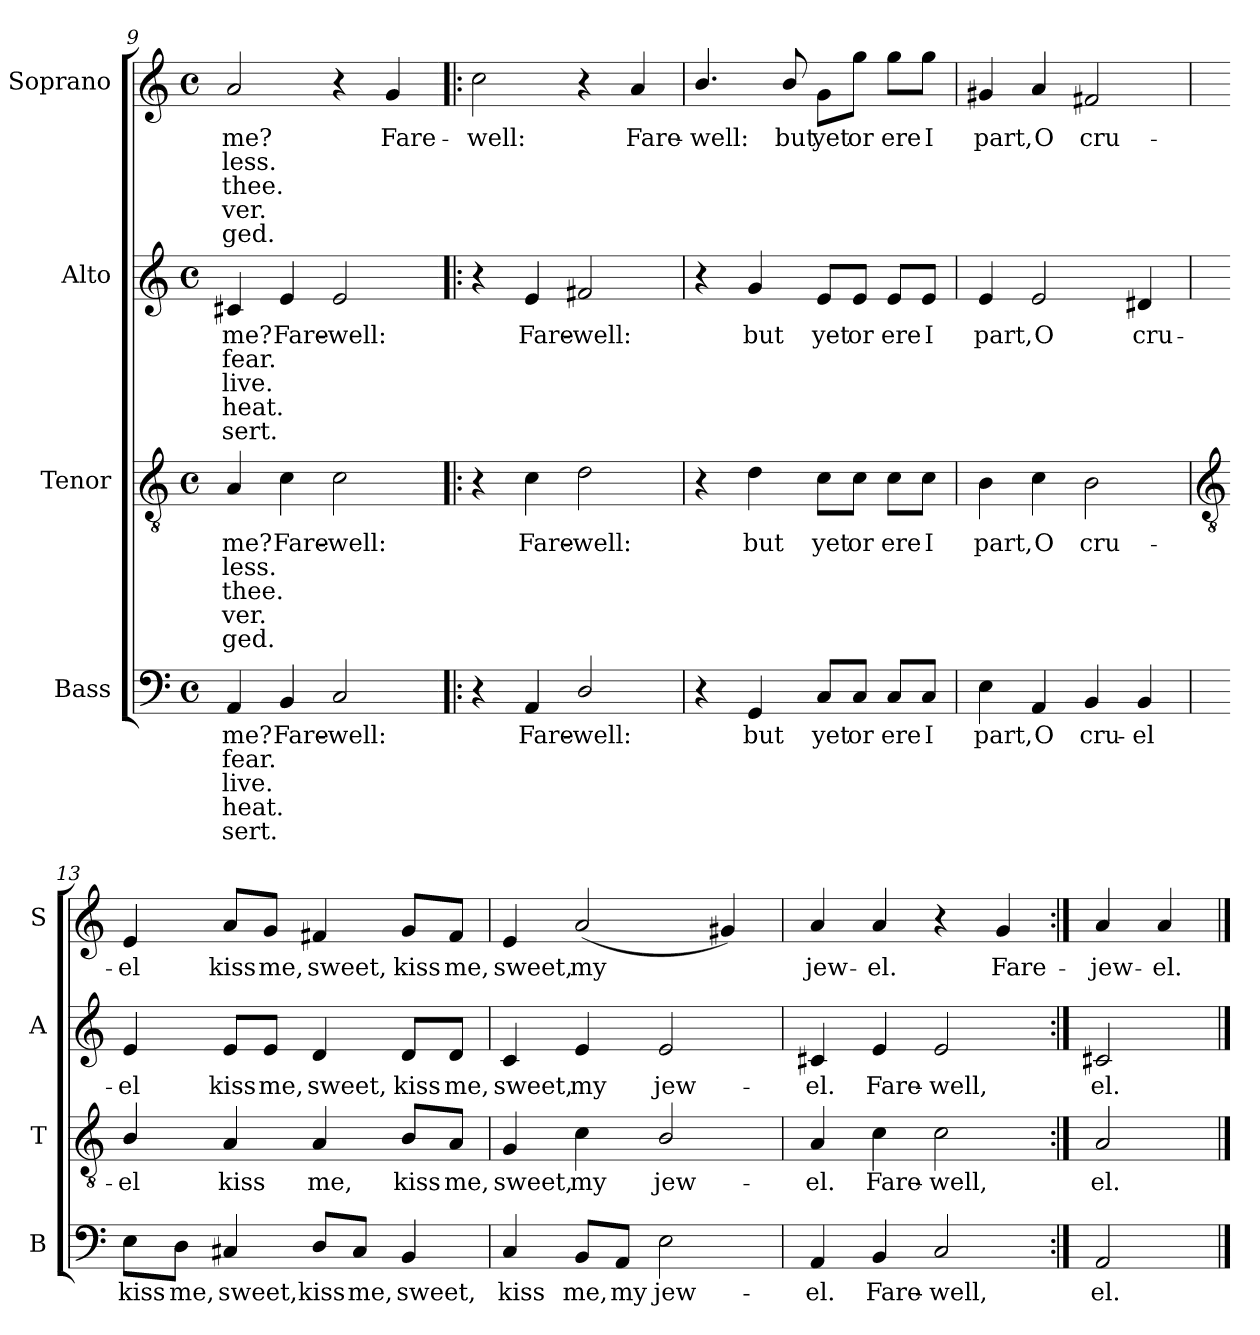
**kern	**text	**text	**text	**text	**text	**kern	**text	**text	**text	**text	**text	**kern	**text	**text	**text	**text	**text	**kern	**text	**text	**text	**text	**text
*part4	*part4	*part4	*part4	*part4	*part4	*part3	*part3	*part3	*part3	*part3	*part3	*part2	*part2	*part2	*part2	*part2	*part2	*part1	*part1	*part1	*part1	*part1	*part1
*staff4	*staff4	*staff4	*staff4	*staff4	*staff4	*staff3	*staff3	*staff3	*staff3	*staff3	*staff3	*staff2	*staff2	*staff2	*staff2	*staff2	*staff2	*staff1	*staff1	*staff1	*staff1	*staff1	*staff1
*I"Bass	*	*	*	*	*	*I"Tenor	*	*	*	*	*	*I"Alto	*	*	*	*	*	*I"Soprano	*	*	*	*	*
*I'B	*	*	*	*	*	*I'T	*	*	*	*	*	*I'A	*	*	*	*	*	*I'S	*	*	*	*	*
!!LO:LB:g=z
*clefF4	*	*	*	*	*	*clefGv2	*	*	*	*	*	*clefG2	*	*	*	*	*	*clefG2	*	*	*	*	*
*k[]	*	*	*	*	*	*k[]	*	*	*	*	*	*k[]	*	*	*	*	*	*k[]	*	*	*	*	*
*C:	*	*	*	*	*	*C:	*	*	*	*	*	*C:	*	*	*	*	*	*C:	*	*	*	*	*
*M4/4	*	*	*	*	*	*M4/4	*	*	*	*	*	*M4/4	*	*	*	*	*	*M4/4	*	*	*	*	*
*met(c)	*	*	*	*	*	*met(c)	*	*	*	*	*	*met(c)	*	*	*	*	*	*met(c)	*	*	*	*	*
=9	=9	=9	=9	=9	=9	=9	=9	=9	=9	=9	=9	=9	=9	=9	=9	=9	=9	=9	=9	=9	=9	=9	=9
!	!LO:LY:b	!LO:LY:b	!LO:LY:b	!LO:LY:b	!LO:LY:b	!	!LO:LY:b	!LO:LY:b	!LO:LY:b	!LO:LY:b	!LO:LY:b	!	!LO:LY:b	!LO:LY:b	!LO:LY:b	!LO:LY:b	!LO:LY:b	!	!LO:LY:b	!LO:LY:b	!LO:LY:b	!LO:LY:b	!LO:LY:b
4AA	me?	fear.	live.	heat.	sert.	4A	me?	less.	thee.	ver.	ged.	4c#X	me?	fear.	live.	heat.	sert.	2a	me?	less.	thee.	ver.	ged.
!	!LO:LY:b	!	!	!	!	!	!LO:LY:b	!	!	!	!	!	!LO:LY:b	!	!	!	!	!	!	!	!	!	!
4BB	Fare-	.	.	.	.	4c	Fare-	.	.	.	.	4e	Fare-	.	.	.	.	.	.	.	.	.	.
!	!LO:LY:b	!	!	!	!	!	!LO:LY:b	!	!	!	!	!	!LO:LY:b	!	!	!	!	!	!	!	!	!	!
2C	-well:	.	.	.	.	2c	-well:	.	.	.	.	2e	-well:	.	.	.	.	4r	.	.	.	.	.
!	!	!	!	!	!	!	!	!	!	!	!	!	!	!	!	!	!	!	!LO:LY:b	!	!	!	!
.	.	.	.	.	.	.	.	.	.	.	.	.	.	.	.	.	.	4g	Fare-	.	.	.	.
=10!|:	=10!|:	=10!|:	=10!|:	=10!|:	=10!|:	=10!|:	=10!|:	=10!|:	=10!|:	=10!|:	=10!|:	=10!|:	=10!|:	=10!|:	=10!|:	=10!|:	=10!|:	=10!|:	=10!|:	=10!|:	=10!|:	=10!|:	=10!|:
!	!	!	!	!	!	!	!	!	!	!	!	!	!	!	!	!	!	!	!LO:LY:b	!	!	!	!
4r	.	.	.	.	.	4r	.	.	.	.	.	4r	.	.	.	.	.	2cc	-well:	.	.	.	.
!	!LO:LY:b	!	!	!	!	!	!LO:LY:b	!	!	!	!	!	!LO:LY:b	!	!	!	!	!	!	!	!	!	!
4AA	Fare-	.	.	.	.	4c	Fare-	.	.	.	.	4e	Fare-	.	.	.	.	.	.	.	.	.	.
!	!LO:LY:b	!	!	!	!	!	!LO:LY:b	!	!	!	!	!	!LO:LY:b	!	!	!	!	!	!	!	!	!	!
2D/	-well:	.	.	.	.	2d	-well:	.	.	.	.	2f#X	-well:	.	.	.	.	4r	.	.	.	.	.
!	!	!	!	!	!	!	!	!	!	!	!	!	!	!	!	!	!	!	!LO:LY:b	!	!	!	!
.	.	.	.	.	.	.	.	.	.	.	.	.	.	.	.	.	.	4a	Fare-	.	.	.	.
=11	=11	=11	=11	=11	=11	=11	=11	=11	=11	=11	=11	=11	=11	=11	=11	=11	=11	=11	=11	=11	=11	=11	=11
!	!	!	!	!	!	!	!	!	!	!	!	!	!	!	!	!	!	!	!LO:LY:b	!	!	!	!
4r	.	.	.	.	.	4r	.	.	.	.	.	4r	.	.	.	.	.	4.b/	-well:	.	.	.	.
!	!LO:LY:b	!	!	!	!	!	!LO:LY:b	!	!	!	!	!	!LO:LY:b	!	!	!	!	!	!	!	!	!	!
4GG	but	.	.	.	.	4d	but	.	.	.	.	4g	but	.	.	.	.	.	.	.	.	.	.
!	!	!	!	!	!	!	!	!	!	!	!	!	!	!	!	!	!	!	!LO:LY:b	!	!	!	!
.	.	.	.	.	.	.	.	.	.	.	.	.	.	.	.	.	.	8b/	but	.	.	.	.
!	!LO:LY:b	!	!	!	!	!	!LO:LY:b	!	!	!	!	!	!LO:LY:b	!	!	!	!	!	!LO:LY:b	!	!	!	!
8C/L	yet	.	.	.	.	8c\L	yet	.	.	.	.	8e/L	yet	.	.	.	.	8g\L	yet	.	.	.	.
!	!LO:LY:b	!	!	!	!	!	!LO:LY:b	!	!	!	!	!	!LO:LY:b	!	!	!	!	!	!LO:LY:b	!	!	!	!
8C/J	or	.	.	.	.	8c\J	or	.	.	.	.	8e/J	or	.	.	.	.	8gg\J	or	.	.	.	.
!	!LO:LY:b	!	!	!	!	!	!LO:LY:b	!	!	!	!	!	!LO:LY:b	!	!	!	!	!	!LO:LY:b	!	!	!	!
8C/L	ere	.	.	.	.	8c\L	ere	.	.	.	.	8e/L	ere	.	.	.	.	8gg\L	ere	.	.	.	.
!	!LO:LY:b	!	!	!	!	!	!LO:LY:b	!	!	!	!	!	!LO:LY:b	!	!	!	!	!	!LO:LY:b	!	!	!	!
8C/J	I	.	.	.	.	8c\J	I	.	.	.	.	8e/J	I	.	.	.	.	8gg\J	I	.	.	.	.
=12	=12	=12	=12	=12	=12	=12	=12	=12	=12	=12	=12	=12	=12	=12	=12	=12	=12	=12	=12	=12	=12	=12	=12
!	!LO:LY:b	!	!	!	!	!	!LO:LY:b	!	!	!	!	!	!LO:LY:b	!	!	!	!	!	!LO:LY:b	!	!	!	!
4E	part,	.	.	.	.	4B	part,	.	.	.	.	4e	part,	.	.	.	.	4g#X	part,	.	.	.	.
!	!LO:LY:b	!	!	!	!	!	!LO:LY:b	!	!	!	!	!	!LO:LY:b	!	!	!	!	!	!LO:LY:b	!	!	!	!
4AA	O	.	.	.	.	4c	O	.	.	.	.	2e	O	.	.	.	.	4a	O	.	.	.	.
!	!LO:LY:b	!	!	!	!	!	!LO:LY:b	!	!	!	!	!	!	!	!	!	!	!	!LO:LY:b	!	!	!	!
4BB	cru-	.	.	.	.	2B	cru-	.	.	.	.	.	.	.	.	.	.	2f#X	cru-	.	.	.	.
!	!LO:LY:b	!	!	!	!	!	!	!	!	!	!	!	!LO:LY:b	!	!	!	!	!	!	!	!	!	!
4BB	-el	.	.	.	.	.	.	.	.	.	.	4d#X	cru-	.	.	.	.	.	.	.	.	.	.
!!LO:LB:g=z
=13	=13	=13	=13	=13	=13	=13	=13	=13	=13	=13	=13	=13	=13	=13	=13	=13	=13	=13	=13	=13	=13	=13	=13
*	*	*	*	*	*	*clefGv2	*	*	*	*	*	*	*	*	*	*	*	*	*	*	*	*	*
!	!LO:LY:b	!	!	!	!	!	!LO:LY:b	!	!	!	!	!	!LO:LY:b	!	!	!	!	!	!LO:LY:b	!	!	!	!
8E\L	kiss	.	.	.	.	4B/	-el	.	.	.	.	4e	-el	.	.	.	.	4e	-el	.	.	.	.
!	!LO:LY:b	!	!	!	!	!	!	!	!	!	!	!	!	!	!	!	!	!	!	!	!	!	!
8D\J	me,	.	.	.	.	.	.	.	.	.	.	.	.	.	.	.	.	.	.	.	.	.	.
!	!LO:LY:b	!	!	!	!	!	!LO:LY:b	!	!	!	!	!	!LO:LY:b	!	!	!	!	!	!LO:LY:b	!	!	!	!
4C#X	sweet,	.	.	.	.	4A	kiss	.	.	.	.	8e/L	kiss	.	.	.	.	8a/L	kiss	.	.	.	.
!	!	!	!	!	!	!	!	!	!	!	!	!	!LO:LY:b	!	!	!	!	!	!LO:LY:b	!	!	!	!
.	.	.	.	.	.	.	.	.	.	.	.	8e/J	me,	.	.	.	.	8g/J	me,	.	.	.	.
!	!LO:LY:b	!	!	!	!	!	!LO:LY:b	!	!	!	!	!	!LO:LY:b	!	!	!	!	!	!LO:LY:b	!	!	!	!
8D/L	kiss	.	.	.	.	4A	me,	.	.	.	.	4d	sweet,	.	.	.	.	4f#X	sweet,	.	.	.	.
!	!LO:LY:b	!	!	!	!	!	!	!	!	!	!	!	!	!	!	!	!	!	!	!	!	!	!
8C#/J	me,	.	.	.	.	.	.	.	.	.	.	.	.	.	.	.	.	.	.	.	.	.	.
!	!LO:LY:b	!	!	!	!	!	!LO:LY:b	!	!	!	!	!	!LO:LY:b	!	!	!	!	!	!LO:LY:b	!	!	!	!
4BB	sweet,	.	.	.	.	8B/L	kiss	.	.	.	.	8d/L	kiss	.	.	.	.	8g/L	kiss	.	.	.	.
!	!	!	!	!	!	!	!LO:LY:b	!	!	!	!	!	!LO:LY:b	!	!	!	!	!	!LO:LY:b	!	!	!	!
.	.	.	.	.	.	8A/J	me,	.	.	.	.	8d/J	me,	.	.	.	.	8f#/J	me,	.	.	.	.
=14	=14	=14	=14	=14	=14	=14	=14	=14	=14	=14	=14	=14	=14	=14	=14	=14	=14	=14	=14	=14	=14	=14	=14
!	!LO:LY:b	!	!	!	!	!	!LO:LY:b	!	!	!	!	!	!LO:LY:b	!	!	!	!	!	!LO:LY:b	!	!	!	!
4C	kiss	.	.	.	.	4G	sweet,	.	.	.	.	4c	sweet,	.	.	.	.	4e	sweet,	.	.	.	.
!	!LO:LY:b	!	!	!	!	!	!LO:LY:b	!	!	!	!	!	!LO:LY:b	!	!	!	!	!	!LO:LY:b	!	!	!	!
8BB/L	me,	.	.	.	.	4c	my	.	.	.	.	4e	my	.	.	.	.	(<2a	my	.	.	.	.
!	!LO:LY:b	!	!	!	!	!	!	!	!	!	!	!	!	!	!	!	!	!	!	!	!	!	!
8AA/J	my	.	.	.	.	.	.	.	.	.	.	.	.	.	.	.	.	.	.	.	.	.	.
!	!LO:LY:b	!	!	!	!	!	!LO:LY:b	!	!	!	!	!	!LO:LY:b	!	!	!	!	!	!	!	!	!	!
2E	jew-	.	.	.	.	2B/	jew-	.	.	.	.	2e	jew-	.	.	.	.	.	.	.	.	.	.
.	.	.	.	.	.	.	.	.	.	.	.	.	.	.	.	.	.	4g#X)	.	.	.	.	.
=15	=15	=15	=15	=15	=15	=15	=15	=15	=15	=15	=15	=15	=15	=15	=15	=15	=15	=15	=15	=15	=15	=15	=15
!	!LO:LY:b	!	!	!	!	!	!LO:LY:b	!	!	!	!	!	!LO:LY:b	!	!	!	!	!	!LO:LY:b	!	!	!	!
4AA	-el.	.	.	.	.	4A	-el.	.	.	.	.	4c#X	-el.	.	.	.	.	4a	jew-	.	.	.	.
!	!LO:LY:b	!	!	!	!	!	!LO:LY:b	!	!	!	!	!	!LO:LY:b	!	!	!	!	!	!LO:LY:b	!	!	!	!
4BB	Fare-	.	.	.	.	4c	Fare-	.	.	.	.	4e	Fare-	.	.	.	.	4a	-el.	.	.	.	.
!	!LO:LY:b	!	!	!	!	!	!LO:LY:b	!	!	!	!	!	!LO:LY:b	!	!	!	!	!	!	!	!	!	!
2C	-well,	.	.	.	.	2c	-well,	.	.	.	.	2e	-well,	.	.	.	.	4r	.	.	.	.	.
!	!	!	!	!	!	!	!	!	!	!	!	!	!	!	!	!	!	!	!LO:LY:b	!	!	!	!
.	.	.	.	.	.	.	.	.	.	.	.	.	.	.	.	.	.	4g	Fare-	.	.	.	.
=16:|!	=16:|!	=16:|!	=16:|!	=16:|!	=16:|!	=16:|!	=16:|!	=16:|!	=16:|!	=16:|!	=16:|!	=16:|!	=16:|!	=16:|!	=16:|!	=16:|!	=16:|!	=16:|!	=16:|!	=16:|!	=16:|!	=16:|!	=16:|!
!	!LO:LY:b	!	!	!	!	!	!LO:LY:b	!	!	!	!	!	!LO:LY:b	!	!	!	!	!	!LO:LY:b	!	!	!	!
2AA	el.	.	.	.	.	2A	el.	.	.	.	.	2c#X	el.	.	.	.	.	4a	-jew-	.	.	.	.
!	!	!	!	!	!	!	!	!	!	!	!	!	!	!	!	!	!	!	!LO:LY:b	!	!	!	!
.	.	.	.	.	.	.	.	.	.	.	.	.	.	.	.	.	.	4a	-el.	.	.	.	.
==	==	==	==	==	==	==	==	==	==	==	==	==	==	==	==	==	==	==	==	==	==	==	==
*-	*-	*-	*-	*-	*-	*-	*-	*-	*-	*-	*-	*-	*-	*-	*-	*-	*-	*-	*-	*-	*-	*-	*-
